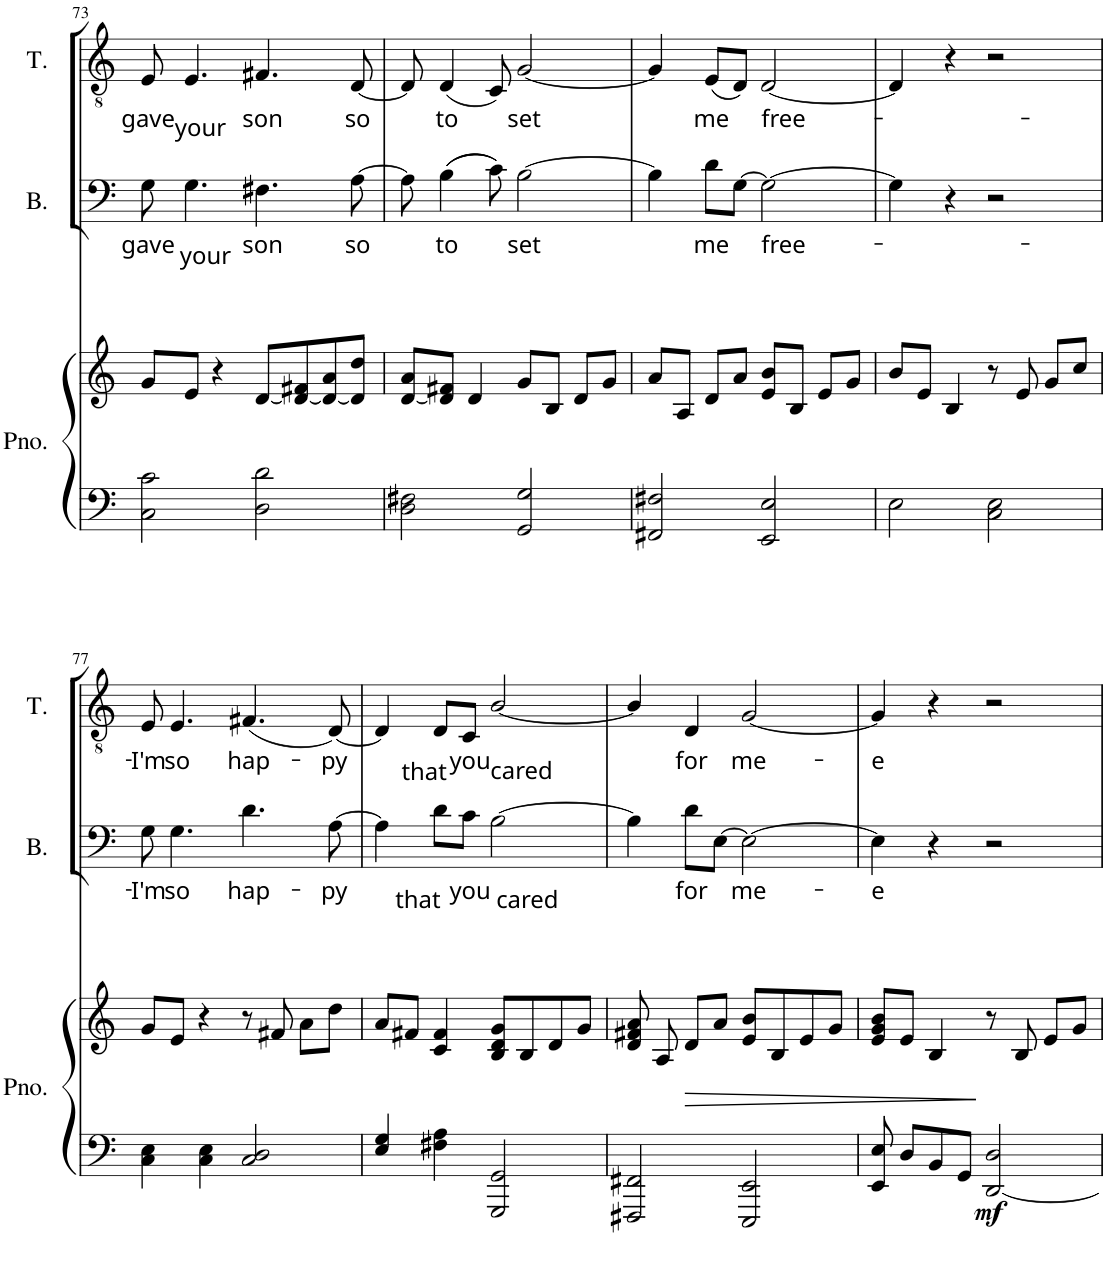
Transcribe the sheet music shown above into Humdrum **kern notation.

**kern	**kern	**dynam	**kern	**text	**kern	**text
*part3	*part3	*part3	*part2	*part2	*part1	*part1
*staff4	*staff3	*staff3/4	*staff2	*staff2	*staff1	*staff1
*I"Piano	*	*	*I"Bass	*	*I"Tenor	*
*I'Pno.	*	*	*I'B.	*	*I'T.	*
!!LO:PB:g=z
*clefF4	*clefG2	*	*clefF4	*	*clefGv2	*
*	*	*	*	*	*Trd-7c-12	*
*k[]	*k[]	*	*k[]	*	*k[]	*
*M4/4	*M4/4	*	*M4/4	*	*M4/4	*
=73	=73	=73	=73	=73	=73	=73
!	!	!	!	!LO:LY:b	!	!LO:LY:b
2C\ 2c\	8g/L	.	8G\	gave	8E/	gave
!	!	!	!	!LO:LY:b	!	!LO:LY:b
.	8e/J	.	4.G\	your	4.E/	your
.	4r	.	.	.	.	.
!	!	!	!	!LO:LY:b	!	!LO:LY:b
2D\ 2d\	[8d/L	.	4.F#X\	son	4.F#X/	son
.	8d/_ 8f#X/	.	.	.	.	.
.	8d/_ 8a/	.	.	.	.	.
!	!	!	!	!LO:LY:b	!	!LO:LY:b
.	8d/] 8dd/J	.	[8A\	so	[8D/	so
=74	=74	=74	=74	=74	=74	=74
2D\ 2F#X\	[8d/ 8a/L	.	8A\]	.	8D/]	.
!	!	!	!	!LO:LY:b	!	!LO:LY:b
.	8d/] 8f#X/J	.	((4B\	to	(4D/	to
.	4d/	.	.	.	.	.
.	.	.	8c\))	.	8C/)	.
!	!	!	!	!LO:LY:b	!	!LO:LY:b
2GG/ 2G/	8g/L	.	[2B\	set	[2G/	set
.	8B/J	.	.	.	.	.
.	8d/L	.	.	.	.	.
.	8g/J	.	.	.	.	.
=75	=75	=75	=75	=75	=75	=75
2FF#X/ 2F#X/	8a/L	.	4B\]	.	4G/]	.
.	8A/J	.	.	.	.	.
!	!	!	!	!LO:LY:b	!	!LO:LY:b
.	8d/L	.	8d\L	me	(8E/L	me
.	8a/J	.	[8G\J	.	8D/J)	.
!	!	!	!	!LO:LY:b	!	!LO:LY:b
2EE/ 2E/	8e/ 8b/L	.	2G\_	free-	[2D/	free-
.	8B/J	.	.	.	.	.
.	8e/L	.	.	.	.	.
.	8g/J	.	.	.	.	.
=76	=76	=76	=76	=76	=76	=76
2E\	8b/L	.	4G\]	.	4D/]	.
.	8e/J	.	.	.	.	.
.	4B/	.	4r	.	4r	.
2C\ 2E\	8r	.	2r	.	2r	.
.	8e/	.	.	.	.	.
.	8g/L	.	.	.	.	.
.	8cc/J	.	.	.	.	.
!!LO:LB:g=z
=77	=77	=77	=77	=77	=77	=77
!	!	!	!	!LO:LY:b	!	!LO:LY:b
4C\ 4E\	8g/L	.	8G\	-I'm	8E/	-I'm
!	!	!	!	!LO:LY:b	!	!LO:LY:b
.	8e/J	.	4.G\	so	4.E/	so
4C\ 4E\	4r	.	.	.	.	.
!	!	!	!	!LO:LY:b	!	!LO:LY:b
2C/ 2D/	8r	.	4.d\	hap-	(4.F#X/	hap-
.	8f#X/	.	.	.	.	.
.	8a\L	.	.	.	.	.
!	!	!	!	!LO:LY:b	!	!LO:LY:b
.	8dd\J	.	[8A\	-py	[8D/)	-py
=78	=78	=78	=78	=78	=78	=78
4E/ 4G/	8a/L	.	4A\]	.	4D/]	.
.	8f#X/J	.	.	.	.	.
!	!	!	!	!LO:LY:b	!	!LO:LY:b
4F#X\ 4A\	4c/ 4f#/	.	8d\L	that	8D/L	that
!	!	!	!	!LO:LY:b	!	!LO:LY:b
.	.	.	8c\J	you	8C/J	you
!	!	!	!	!LO:LY:b	!	!LO:LY:b
2GGG/ 2GG/	8B/ 8d/ 8g/L	.	[2B\	cared	[2B/	cared
.	8B/	.	.	.	.	.
.	8d/	.	.	.	.	.
.	8g/J	.	.	.	.	.
=79	=79	=79	=79	=79	=79	=79
2FFF#X/ 2FF#X/	8d/ 8f#X/ 8a/	.	4B\]	.	4B/]	.
.	8A/	.	.	.	.	.
!	!	!LO:HP:b	!	!LO:LY:b	!	!LO:LY:b
.	8d/L	>	8d\L	for	4D/	for
.	8a/J	.	[8E\J	.	.	.
!	!	!	!	!LO:LY:b	!	!LO:LY:b
2EEE/ 2EE/	8e/ 8b/L	.	2E\_	me-	[2G/	me-
.	8B/	.	.	.	.	.
.	8e/	.	.	.	.	.
.	8g/J	.	.	.	.	.
=80	=80	=80	=80	=80	=80	=80
!	!	!	!	!LO:LY:b	!	!LO:LY:b
8EE/ 8E/	8e/ 8g/ 8b/L	.	4E\]	-e	4G/]	-e
8D/L	8e/J	.	.	.	.	.
8BB/	4B/	.	4r	.	4r	.
8GG/J	.	.	.	.	.	.
!	!	!LO:DY:n=1:b=2	!	!	!	!
[2DD/ 2D/	8r	] mf	2r	.	2r	.
.	8B/	.	.	.	.	.
.	8e/L	.	.	.	.	.
.	8g/J	.	.	.	.	.
=	=	=	=	=	=	=
*-	*-	*-	*-	*-	*-	*-
